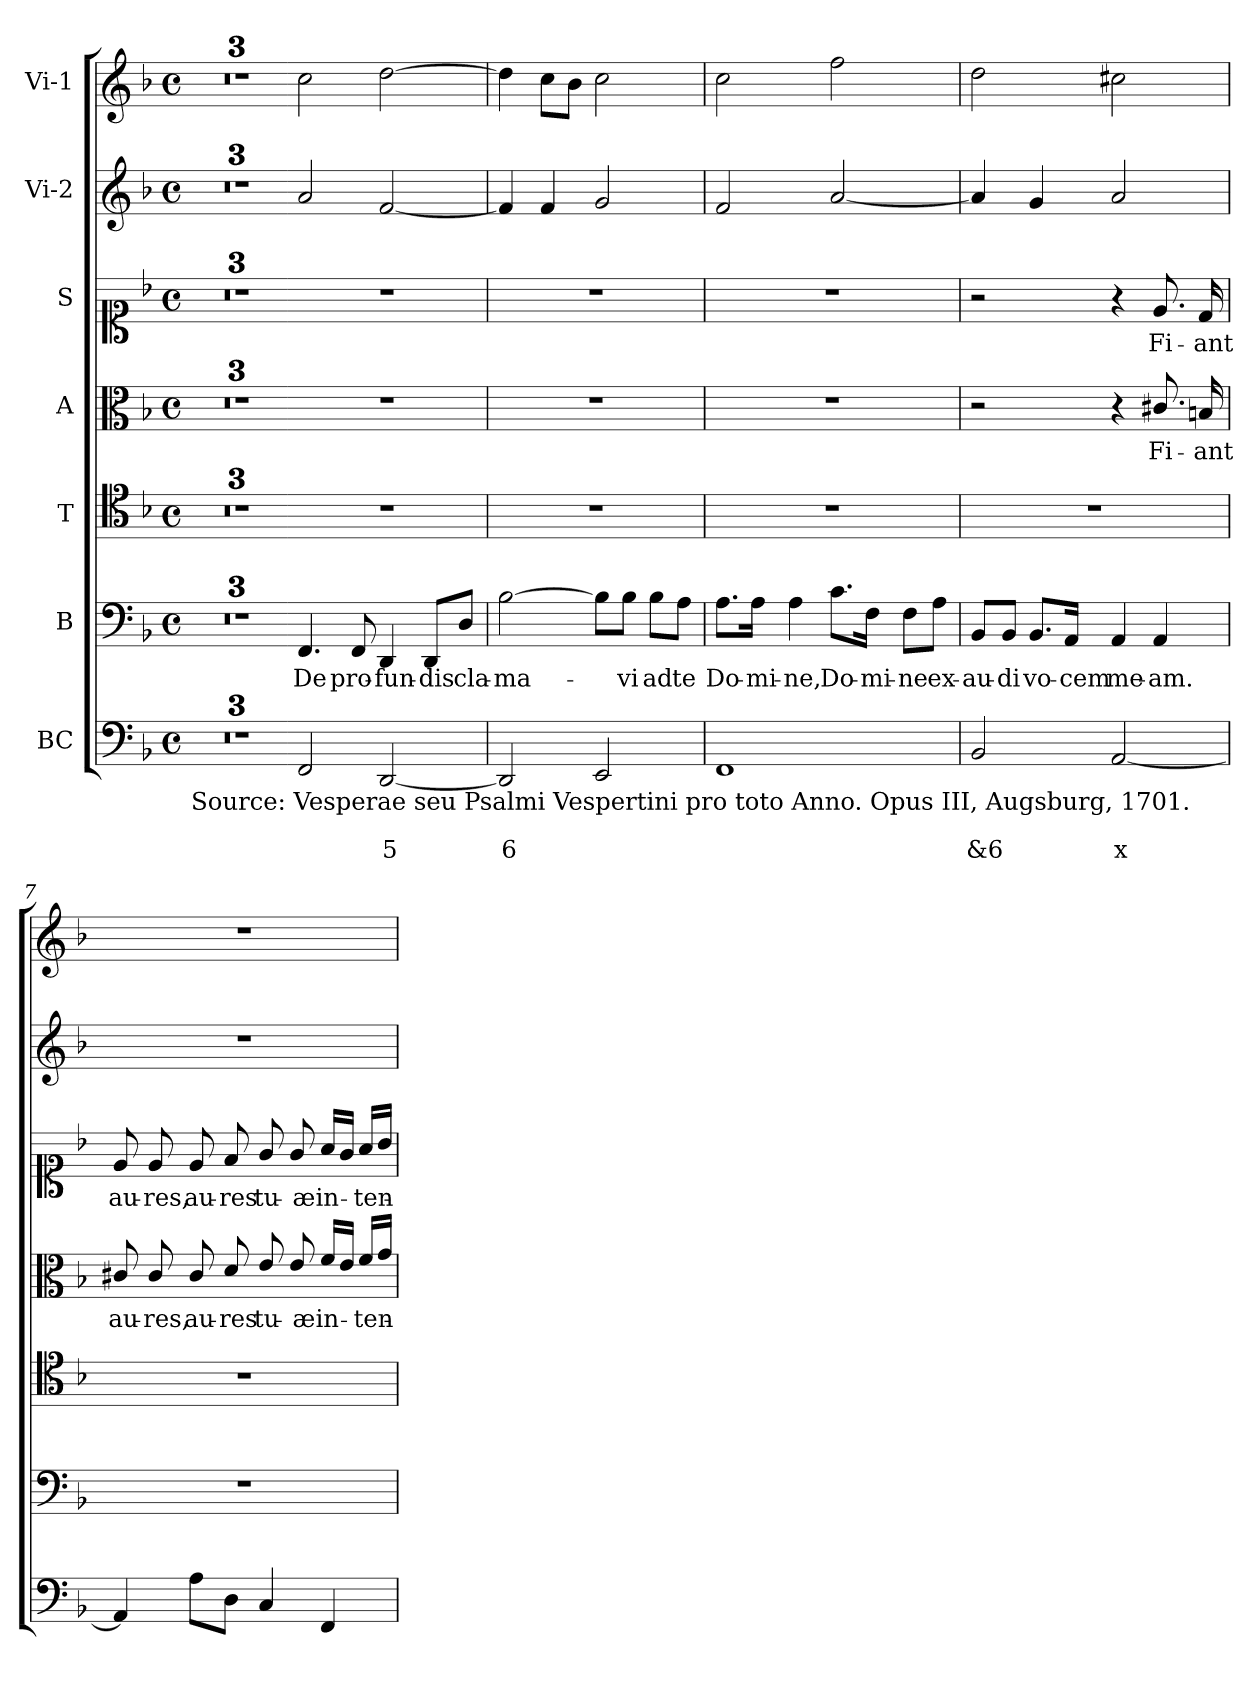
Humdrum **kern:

**kern	**text	**text	**kern	**text	**kern	**kern	**text	**kern	**text	**kern	**kern
*part7	*part7	*part7	*part6	*part6	*part5	*part4	*part4	*part3	*part3	*part2	*part1
*staff7	*staff7	*staff7	*staff6	*staff6	*staff5	*staff4	*staff4	*staff3	*staff3	*staff2	*staff1
*I"BC	*	*	*I"B	*	*I"T	*I"A	*	*I"S	*	*I"Vi-2	*I"Vi-1
*clefF4	*	*	*clefF4	*	*clefC4	*clefC3	*	*clefC1	*	*clefG2	*clefG2
*k[b-]	*	*	*k[b-]	*	*k[b-]	*k[b-]	*	*k[b-]	*	*k[b-]	*k[b-]
*F:	*	*	*F:	*	*F:	*F:	*	*F:	*	*F:	*F:
*M4/4	*	*	*M4/4	*	*M4/4	*M4/4	*	*M4/4	*	*M4/4	*M4/4
*met(c)	*	*	*met(c)	*	*met(c)	*met(c)	*	*met(c)	*	*met(c)	*met(c)
=1	=1	=1	=1	=1	=1	=1	=1	=1	=1	=1	=1
!LO:TX:b:t=Source&colon; Vesperae seu Psalmi Vespertini pro toto Anno. Opus III, Augsburg, 1701.	!	!	!	!	!	!	!	!	!	!	!
1ryy	.	.	1ryy	.	1ryy	1ryy	.	1ryy	.	1ryy	1ryy
=2	=2	=2	=2	=2	=2	=2	=2	=2	=2	=2	=2
1ryy	.	.	1r	.	1r	1r	.	1r	.	1r	1r
=3	=3	=3	=3	=3	=3	=3	=3	=3	=3	=3	=3
*	*	*	*	*	*clefGv2	*clefG2	*	*clefG2	*	*	*
1ryy	.	.	1ryy	.	1ryy	1ryy	.	1ryy	.	1ryy	1ryy
=3X1-	=3X1-	=3X1-	=3X1-	=3X1-	=3X1-	=3X1-	=3X1-	=3X1-	=3X1-	=3X1-	=3X1-
!	!	!	!	!LO:LY:b	!	!	!	!	!	!	!
2FF/	.	.	4.FF/	De	1r	1r	.	1r	.	2a/	2cc\
!	!	!	!	!LO:LY:b	!	!	!	!	!	!	!
.	.	.	8FF/	pro-	.	.	.	.	.	.	.
!	!	!LO:LY:b	!	!LO:LY:b	!	!	!	!	!	!	!
[2DD/	.	5	4DD/	-fun-	.	.	.	.	.	[2f/	[2dd\
!	!	!	!	!LO:LY:b	!	!	!	!	!	!	!
.	.	.	8DD/L	-dis	.	.	.	.	.	.	.
!	!	!	!	!LO:LY:b	!	!	!	!	!	!	!
.	.	.	8D/J	cla-	.	.	.	.	.	.	.
=4	=4	=4	=4	=4	=4	=4	=4	=4	=4	=4	=4
!	!	!LO:LY:b	!	!LO:LY:b	!	!	!	!	!	!	!
2DD/]	.	6	[2B-\	-ma-	1r	1r	.	1r	.	4f/]	4dd\]
.	.	.	.	.	.	.	.	.	.	4f/	8cc\L
.	.	.	.	.	.	.	.	.	.	.	8b-\J
2EE/	.	.	8B-\L]	.	.	.	.	.	.	2g/	2cc\
!	!	!	!	!LO:LY:b	!	!	!	!	!	!	!
.	.	.	8B-\J	-vi	.	.	.	.	.	.	.
!	!	!	!	!LO:LY:b	!	!	!	!	!	!	!
.	.	.	8B-\L	ad	.	.	.	.	.	.	.
!	!	!	!	!LO:LY:b	!	!	!	!	!	!	!
.	.	.	8A\J	te	.	.	.	.	.	.	.
=5	=5	=5	=5	=5	=5	=5	=5	=5	=5	=5	=5
!	!	!	!	!LO:LY:b	!	!	!	!	!	!	!
1FF	.	.	8.A\L	Do-	1r	1r	.	1r	.	2f/	2cc\
!	!	!	!	!LO:LY:b	!	!	!	!	!	!	!
.	.	.	16A\Jk	-mi-	.	.	.	.	.	.	.
!	!	!	!	!LO:LY:b	!	!	!	!	!	!	!
.	.	.	4A\	-ne,	.	.	.	.	.	.	.
!	!	!	!	!LO:LY:b	!	!	!	!	!	!	!
.	.	.	8.c\L	Do-	.	.	.	.	.	[2a/	2ff\
!	!	!	!	!LO:LY:b	!	!	!	!	!	!	!
.	.	.	16F\Jk	-mi-	.	.	.	.	.	.	.
!	!	!	!	!LO:LY:b	!	!	!	!	!	!	!
.	.	.	8F\L	-ne	.	.	.	.	.	.	.
!	!	!	!	!LO:LY:b	!	!	!	!	!	!	!
.	.	.	8A\J	ex-	.	.	.	.	.	.	.
=6	=6	=6	=6	=6	=6	=6	=6	=6	=6	=6	=6
!	!	!LO:LY:b	!	!LO:LY:b	!	!	!	!	!	!	!
2BB-/	.	&6	8BB-/L	-au-	1r	2r	.	2r	.	4a/]	2dd\
!	!	!	!	!LO:LY:b	!	!	!	!	!	!	!
.	.	.	8BB-/J	-di	.	.	.	.	.	.	.
!	!	!	!	!LO:LY:b	!	!	!	!	!	!	!
.	.	.	8.BB-/L	vo-	.	.	.	.	.	4g/	.
!	!	!	!	!LO:LY:b	!	!	!	!	!	!	!
.	.	.	16AA/Jk	-cem	.	.	.	.	.	.	.
!	!	!LO:LY:b	!	!LO:LY:b	!	!	!	!	!	!	!
[2AA/	.	x	4AA/	me-	.	4r	.	4r	.	2a/	2cc#X\
!	!	!	!	!LO:LY:b	!	!	!LO:LY:b	!	!LO:LY:b	!	!
.	.	.	4AA/	-am.	.	8.c#X/	Fi-	8.e/	Fi-	.	.
!	!	!	!	!	!	!	!LO:LY:b	!	!LO:LY:b	!	!
.	.	.	.	.	.	16Bn/	-ant	16d/	-ant	.	.
!!LO:LB:g=z
=7	=7	=7	=7	=7	=7	=7	=7	=7	=7	=7	=7
!	!	!	!	!	!	!	!LO:LY:b	!	!LO:LY:b	!	!
4AA/]	.	.	1r	.	1r	8c#X/	au-	8e/	au-	1r	1r
!	!	!	!	!	!	!	!LO:LY:b	!	!LO:LY:b	!	!
.	.	.	.	.	.	8c#/	-res,	8e/	-res,	.	.
!	!	!	!	!	!	!	!LO:LY:b	!	!LO:LY:b	!	!
8A\L	.	.	.	.	.	8c#/	au-	8e/	au-	.	.
!	!	!	!	!	!	!	!LO:LY:b	!	!LO:LY:b	!	!
8D\J	.	.	.	.	.	8d/	-res	8f/	-res	.	.
!	!	!	!	!	!	!	!LO:LY:b	!	!LO:LY:b	!	!
4C/	.	.	.	.	.	8e/	tu-	8g/	tu-	.	.
!	!	!	!	!	!	!	!LO:LY:b	!	!LO:LY:b	!	!
.	.	.	.	.	.	8e/	-æ	8g/	-æ	.	.
!	!	!	!	!	!	!	!LO:LY:b	!	!LO:LY:b	!	!
4FF/	.	.	.	.	.	16f/LL	in-	16a/LL	in-	.	.
.	.	.	.	.	.	16e/JJ	.	16g/JJ	.	.	.
!	!	!	!	!	!	!	!LO:LY:b	!	!LO:LY:b	!	!
.	.	.	.	.	.	16f/LL	-ten-	16a/LL	-ten-	.	.
.	.	.	.	.	.	16g/JJ	.	16b-/JJ	.	.	.
=	=	=	=	=	=	=	=	=	=	=	=
*-	*-	*-	*-	*-	*-	*-	*-	*-	*-	*-	*-
